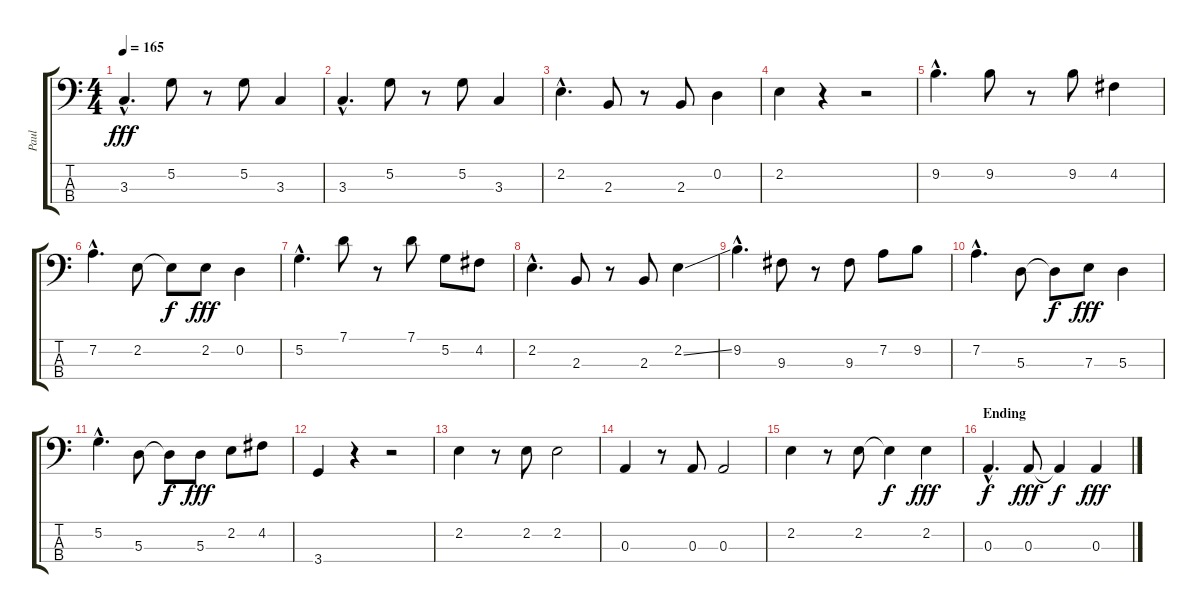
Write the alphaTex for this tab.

\track ("Paul" "Paul") {instrument electricbasspick}
\staff {score tabs}
\tuning (G2 D2 A1 E1) {hide}
\ts (4 4)
\tempo 165
\clef f4
\ks c
3.3{hac}.4{d dy fff} 5.2.8 r.8 5.2.8 3.3.4 |
3.3{hac}.4{d} 5.2.8 r.8 5.2.8 3.3.4 |
2.2{hac}.4{d} 2.3.8 r.8 2.3.8 0.2.4 |
2.2.4 r.4 r.2 |
9.2{hac}.4{d} 9.2.8 r.8 9.2.8 4.2.4 |
7.2{hac}.4{d} 2.2.8 2.2{t}.8{dy f} 2.2.8{dy fff} 0.2.4 |
5.2{hac}.4{d} 7.1.8 r.8 7.1.8 5.2.8 4.2.8 |
2.2{hac}.4{d} 2.3.8 r.8 2.3.8 2.2{ss}.4 |
9.2{hac}.4{d} 9.3.8 r.8 9.3.8 7.2.8 9.2.8 |
7.2{hac}.4{d} 5.3.8 5.3{t}.8{dy f} 7.3.8{dy fff} 5.3.4 |
5.2{hac}.4{d} 5.3.8 5.3{t}.8{dy f} 5.3.8{dy fff} 2.2.8 4.2.8 |
3.4.4 r.4 r.2 |
2.2.4 r.8 2.2.8 2.2.2 |
0.3.4 r.8 0.3.8 0.3.2 |
2.2.4 r.8 2.2.8 2.2{t}.4{dy f} 2.2.4{dy fff} |
\section ("" "Ending")
0.3{hac}.4{d dy f volume 11} 0.3.8{dy fff} 0.3{t}.4{dy f} 0.3.4{dy fff}
